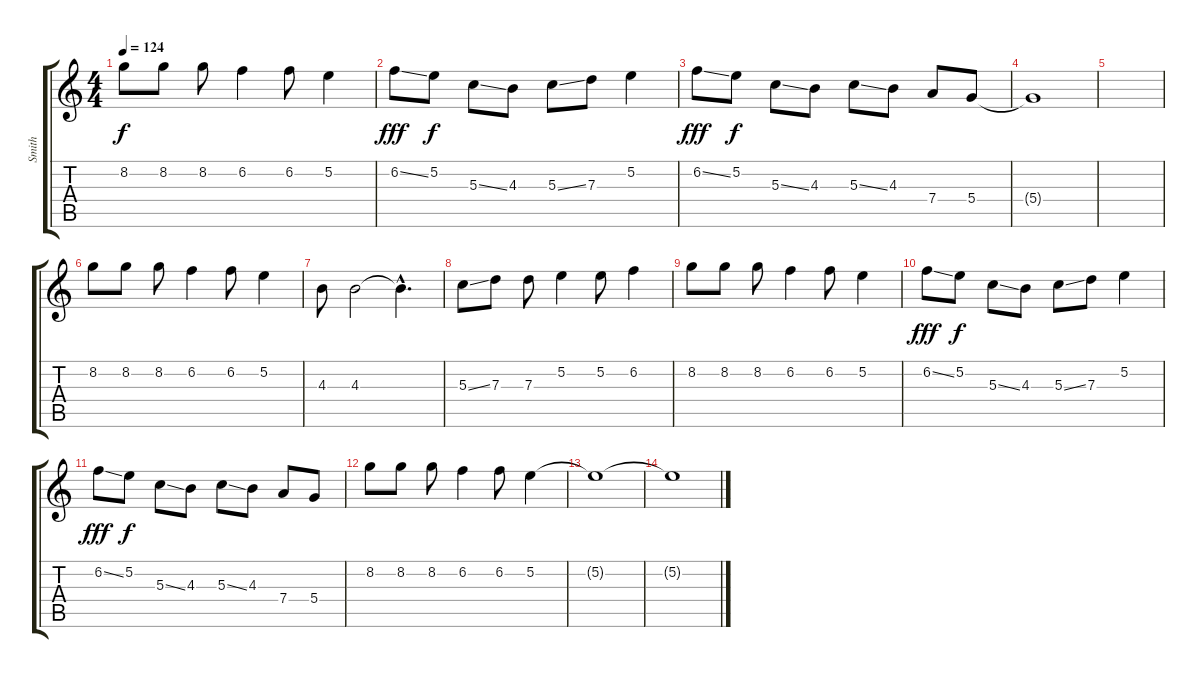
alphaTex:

\track ("Smith" "Smith") {instrument overdrivenguitar}
\staff {score tabs}
\tuning (E4 B3 G3 D3 A2 E2) {hide}
\ts (4 4)
\tempo 124
\clef g2
\ks c
8.2.8{dy f} 8.2.8 8.2.8 6.2.4 6.2.8 5.2.4 |
6.2{ss}.8{dy fff} 5.2.8{dy f} 5.3{ss}.8 4.3.8 5.3{ss}.8 7.3.8 5.2.4 |
6.2{ss}.8{dy fff} 5.2.8{dy f} 5.3{ss}.8 4.3.8 5.3{ss}.8 4.3.8 7.4.8 5.4.8 |
5.4{t}.1 |
|
8.2.8 8.2.8 8.2.8 6.2.4 6.2.8 5.2.4 |
4.3.8 4.3.2 4.3{hac t}.4{d} |
5.3{ss}.8 7.3.8 7.3.8 5.2.4 5.2.8 6.2.4 |
8.2.8 8.2.8 8.2.8 6.2.4 6.2.8 5.2.4 |
6.2{ss}.8{dy fff} 5.2.8{dy f} 5.3{ss}.8 4.3.8 5.3{ss}.8 7.3.8 5.2.4 |
6.2{ss}.8{dy fff} 5.2.8{dy f} 5.3{ss}.8 4.3.8 5.3{ss}.8 4.3.8 7.4.8 5.4.8 |
8.2.8 8.2.8 8.2.8 6.2.4 6.2.8 5.2.4 |
5.2{t}.1 |
5.2{t}.1
